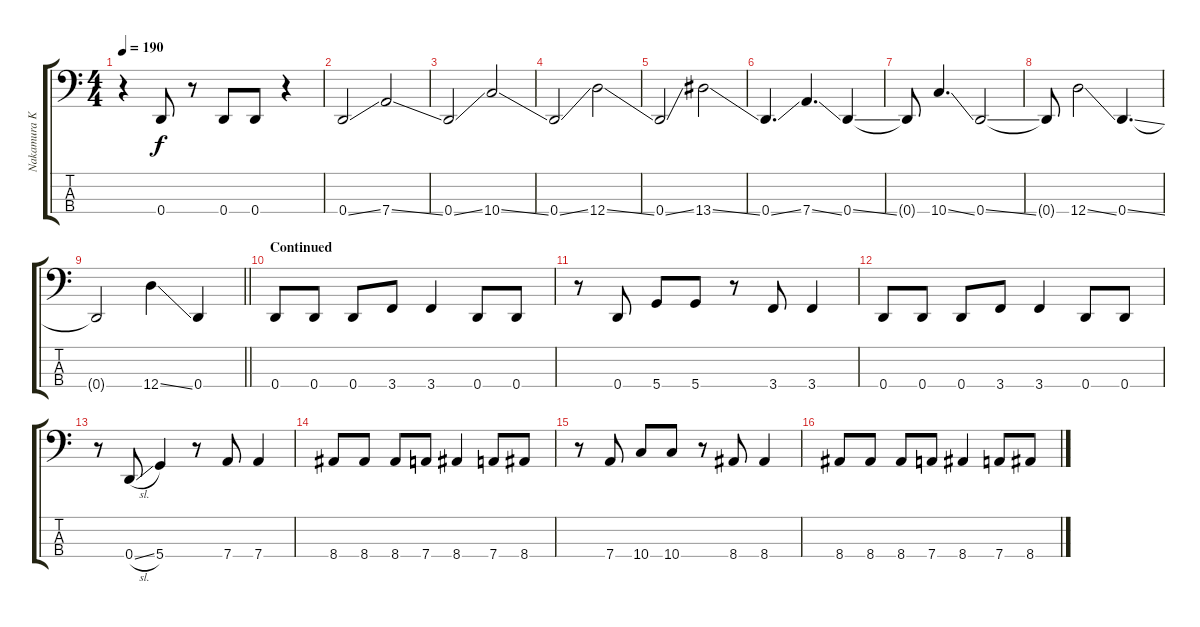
\track ("Nakamura Kazuhiko" "Nakamura K") {instrument electricbassfinger}
\staff {score tabs}
\tuning (G2 D2 A1 D1) {hide}
\ts (4 4)
\tempo 190
\clef f4
\ks c
r.4{dy f} 0.4.8 r.8 0.4.8 0.4.8 r.4 |
0.4{ss}.2 7.4{ss}.2 |
0.4{ss}.2 10.4{ss}.2 |
0.4{ss}.2 12.4{ss}.2 |
0.4{ss}.2 13.4{ss}.2 |
0.4{ss}.4{d} 7.4{ss}.4{d} 0.4{ss}.4 |
0.4{t}.8 10.4{ss}.4{d} 0.4{ss}.2 |
0.4{t}.8 12.4{ss}.2 0.4{ss}.4{d} |
\barLineRight lightlight
0.4{t}.2 12.4{ss}.4 0.4.4 |
\section ("" "Continued")
0.4.8 0.4.8 0.4.8 3.4.8 3.4.4 0.4.8 0.4.8 |
r.8 0.4.8 5.4.8 5.4.8 r.8 3.4.8 3.4.4 |
0.4.8 0.4.8 0.4.8 3.4.8 3.4.4 0.4.8 0.4.8 |
r.8 0.4{sl}.8 5.4.4 r.8 7.4.8 7.4.4 |
8.4.8 8.4.8 8.4.8 7.4.8 8.4.4 7.4.8 8.4.8 |
r.8 7.4.8 10.4.8 10.4.8 r.8 8.4.8 8.4.4 |
8.4.8 8.4.8 8.4.8 7.4.8 8.4.4 7.4.8 8.4.8
